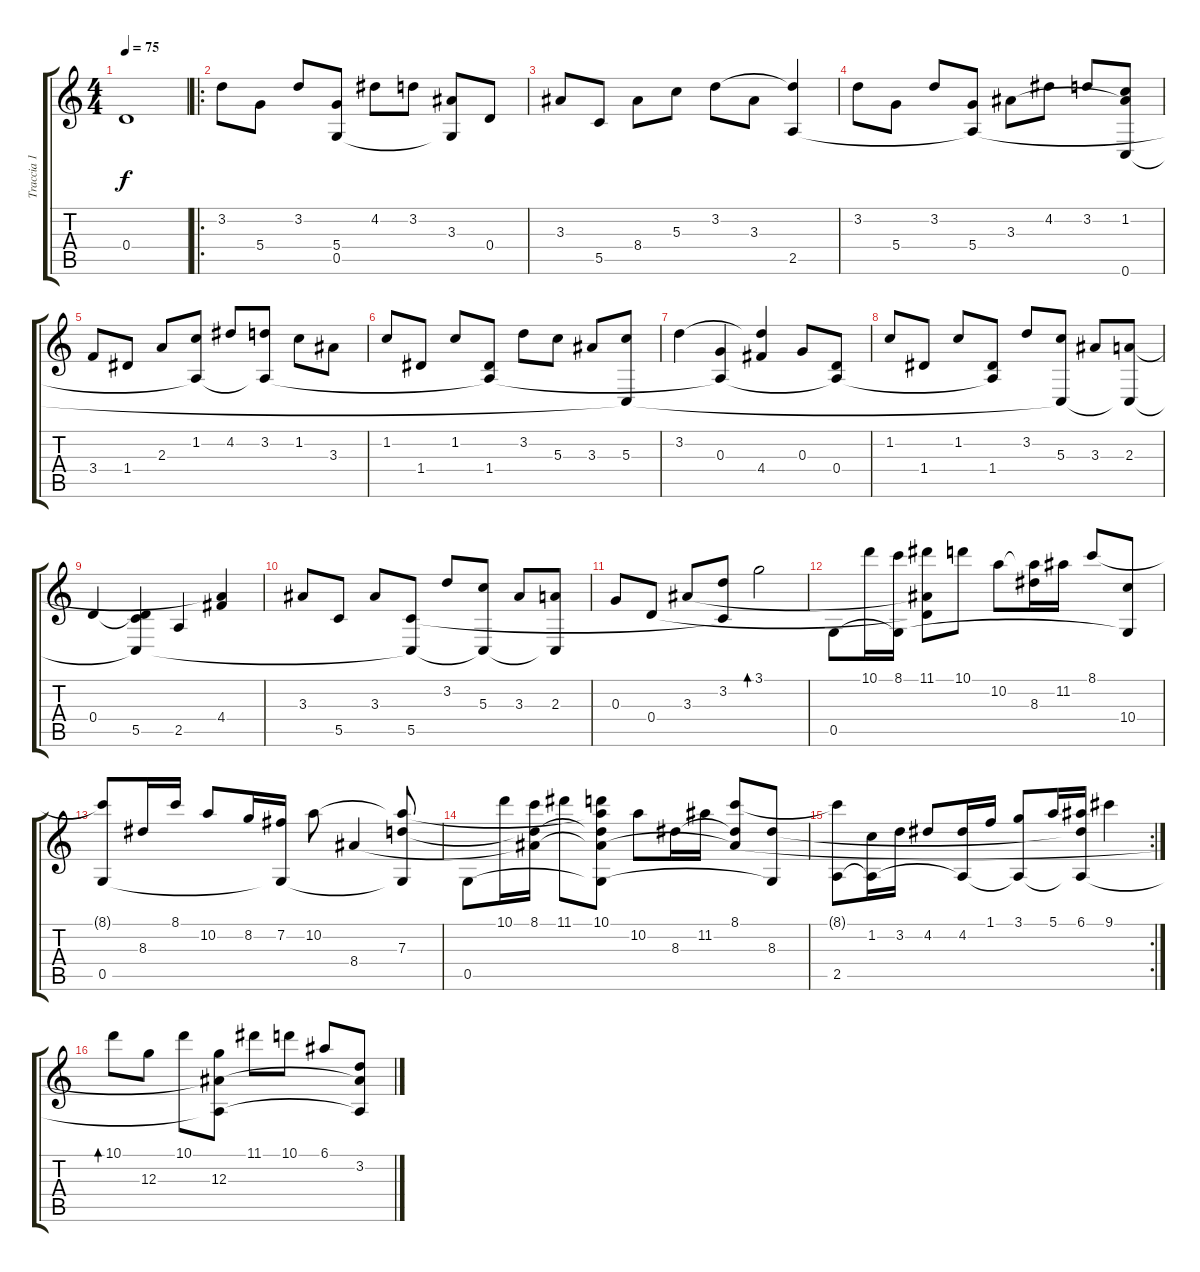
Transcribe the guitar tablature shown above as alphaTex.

\track ("Traccia 1" "Traccia 1") {instrument acousticguitarnylon}
\staff {score tabs}
\tuning (E4 B3 G3 D3 G2 C2) {hide}
\ts (4 4)
\tempo 75
\clef g2
\ks c
0.4.1{dy f instrument acousticguitarnylon} |
\ro
3.2.8 5.4.8 3.2.8 (5.4 0.5).8 4.2.8 3.2.8 (3.3 0.5{t}).8 0.4.8 |
3.3.8 5.5.8 8.4.8 5.3.8 3.2.8 3.3.8 (3.2{t} 2.5).4 |
3.2.8 5.4.8 3.2.8 (5.4 2.5{t}).8 3.3.8 4.2.8 3.2.8 (1.2 3.3{t} 0.6).8 |
3.4.8 1.4.8 2.3.8 (1.2 2.5{t}).8 4.2.8 (3.2 2.5{t}).8 1.2.8 3.3.8 |
1.2.8 1.4.8 1.2.8 (1.4 2.5{t}).8 3.2.8 5.3.8 3.3.8 (5.3 0.6{t}).8 |
3.2.4 (0.3 2.5{t}).4 (3.2{t} 4.4).4 0.3.8 (0.4 2.5{t}).8 |
1.2.8 1.4.8 1.2.8 (1.4 2.5{t}).8 3.2.8 (5.3 0.6{t}).8 3.3.8 (2.3 0.6{t}).8 |
0.4.4 (0.4{t} 5.5 0.6{t}).4 2.5.4 (2.3{t} 4.4).4 |
3.3.8 5.5.8 3.3.8 (5.5 0.6{t}).8 3.2.8 (5.3 0.6{t}).8 3.3.8 (2.3 0.6{t}).8 |
0.3.8 0.4.8 3.3.8 (3.2 5.5{t}).8 3.1.2{bd 60} |
0.5.8 10.1.16 (8.1 0.5{t}).16 (11.1 3.3{t} 0.4{t}).8 10.1.8 10.2.8 (10.2{t} 8.3).16 11.2.16 8.1.8 (10.4 0.5{t}).8 |
(8.1{t} 0.5).8 8.3.16 8.1.16 10.2.8 8.2.16 (7.2 0.5{t}).16 10.2.8 8.4.4 (10.2{t} 7.3 0.5{t}).8 |
0.5.8 10.1.16 (8.1 7.3{t} 8.4{t}).16 11.1.8 (10.1 10.2{t} 7.3{t} 8.4{t} 0.5{t}).8 10.2.8 8.3.16 11.2.16 (8.1 8.3{t} 8.4{t}).8 (8.3 0.5{t}).8 |
\rc 2
(8.1{t} 2.5).8 (1.2 2.5{t}).16 3.2.16 4.2.8 (4.2 2.5{t}).16 1.1.16 (3.1 2.5{t}).8 5.1.16 (6.1 8.3{t} 2.5{t}).16 9.1.4 |
10.1.8{bd 60} 12.3.8 10.1.8 (12.3 8.4{t} 2.5{t}).8 11.1.8 10.1.8 6.1.8 (3.2 8.4{t} 2.5{t}).8
